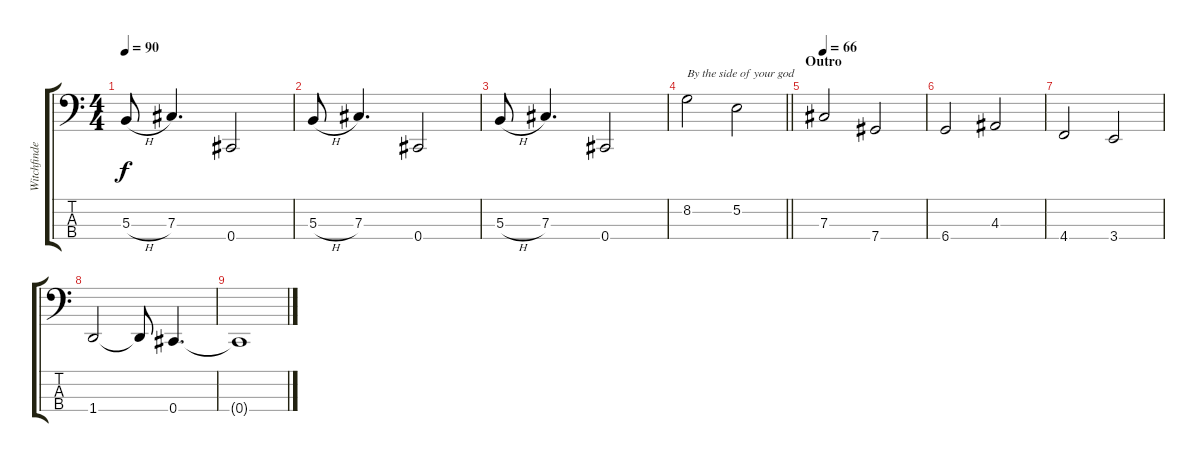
\track ("Witchfinder" "Witchfinde") {instrument electricbassfinger bank 78}
\staff {score tabs}
\tuning (E2 B1 Gb1 Db1) {hide}
\ts (4 4)
\tempo 90
\clef f4
\ks c
5.3{h}.8{dy f} 7.3.4{d} 0.4.2 |
5.3{h}.8 7.3.4{d} 0.4.2 |
5.3{h}.8 7.3.4{d} 0.4.2 |
\barLineRight lightlight
8.2.2{txt "By the side of your god"} 5.2.2 |
\section ("" "Outro")
\tempo 66
7.3.2 7.4.2 |
6.4.2 4.3.2 |
4.4.2 3.4.2 |
1.4.2 1.4{t}.8 0.4.4{d} |
0.4{t}.1
